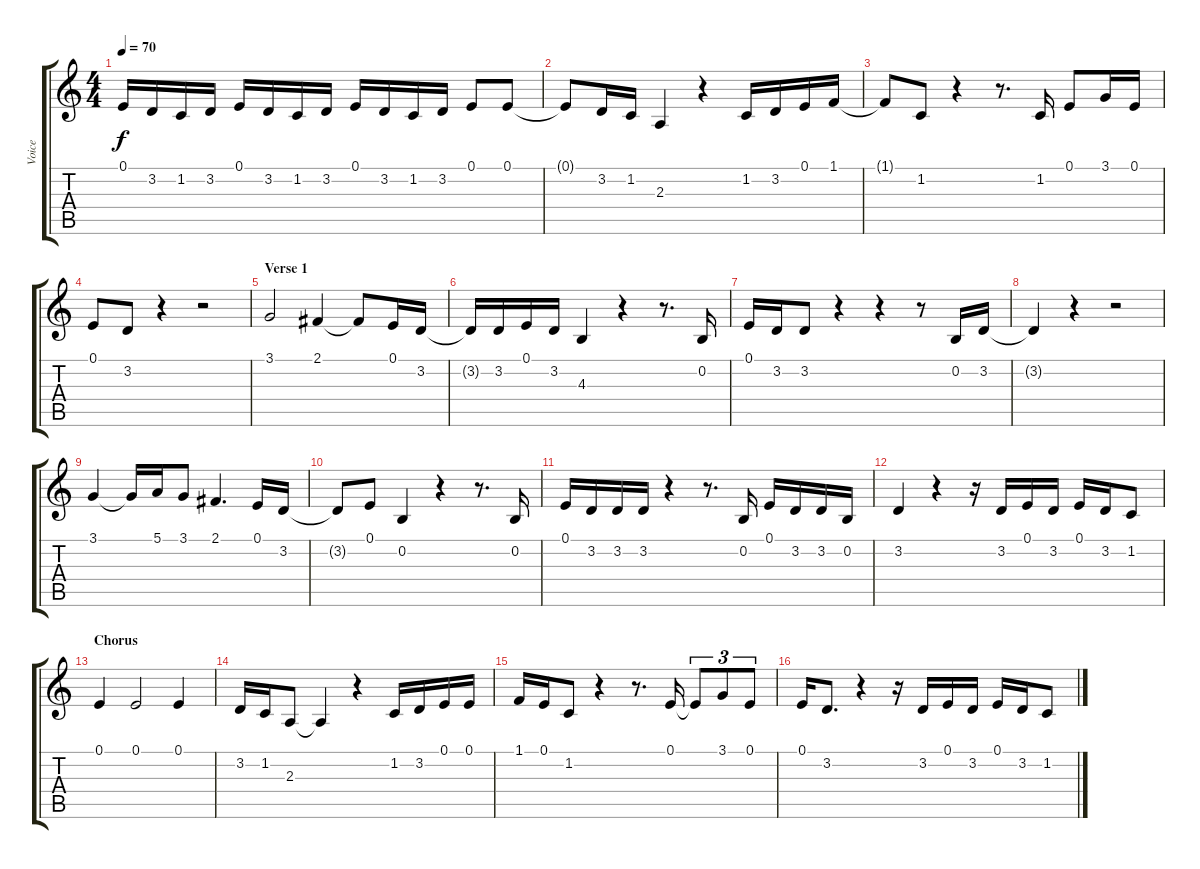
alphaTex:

\track ("Voice" "Voice") {instrument altosax}
\staff {score tabs}
\tuning (E4 B3 G3 D3 A2 E2) {hide}
\ts (4 4)
\tempo 70
\clef g2
\ks c
0.1.16{dy f} 3.2.16 1.2.16 3.2.16 0.1.16 3.2.16 1.2.16 3.2.16 0.1.16 3.2.16 1.2.16 3.2.16 0.1.8 0.1.8 |
0.1{t}.8 3.2.16 1.2.16 2.3.4 r.4 1.2.16 3.2.16 0.1.16 1.1.16 |
1.1{t}.8 1.2.8 r.4 r.8{d} 1.2.16 0.1.8 3.1.16 0.1.16 |
0.1.8 3.2.8 r.4 r.2 |
\section ("" "Verse 1")
3.1.2 2.1.4 2.1{t}.8 0.1.16 3.2.16 |
3.2{t}.16 3.2.16 0.1.16 3.2.16 4.3.4 r.4 r.8{d} 0.2.16 |
0.1.16 3.2.16 3.2.8 r.4 r.4 r.8 0.2.16 3.2.16 |
3.2{t}.4 r.4 r.2 |
3.1.4 3.1{t}.16 5.1.16 3.1.8 2.1.4{d} 0.1.16 3.2.16 |
3.2{t}.8 0.1.8 0.2.4 r.4 r.8{d} 0.2.16 |
0.1.16 3.2.16 3.2.16 3.2.16 r.4 r.8{d} 0.2.16 0.1.16 3.2.16 3.2.16 0.2.16 |
3.2.4 r.4 r.16 3.2.16 0.1.16 3.2.16 0.1.16 3.2.16 1.2.8 |
\section ("" "Chorus")
0.1.4 0.1.2 0.1.4 |
3.2.16 1.2.16 2.3.8 2.3{t}.4 r.4 1.2.16 3.2.16 0.1.16 0.1.16 |
1.1.16 0.1.16 1.2.8 r.4 r.8{d} 0.1.16 0.1{t}.8{tu (3 2)} 3.1.8{tu (3 2)} 0.1.8{tu (3 2)} |
0.1.16 3.2.8{d} r.4 r.16 3.2.16 0.1.16 3.2.16 0.1.16 3.2.16 1.2.8
